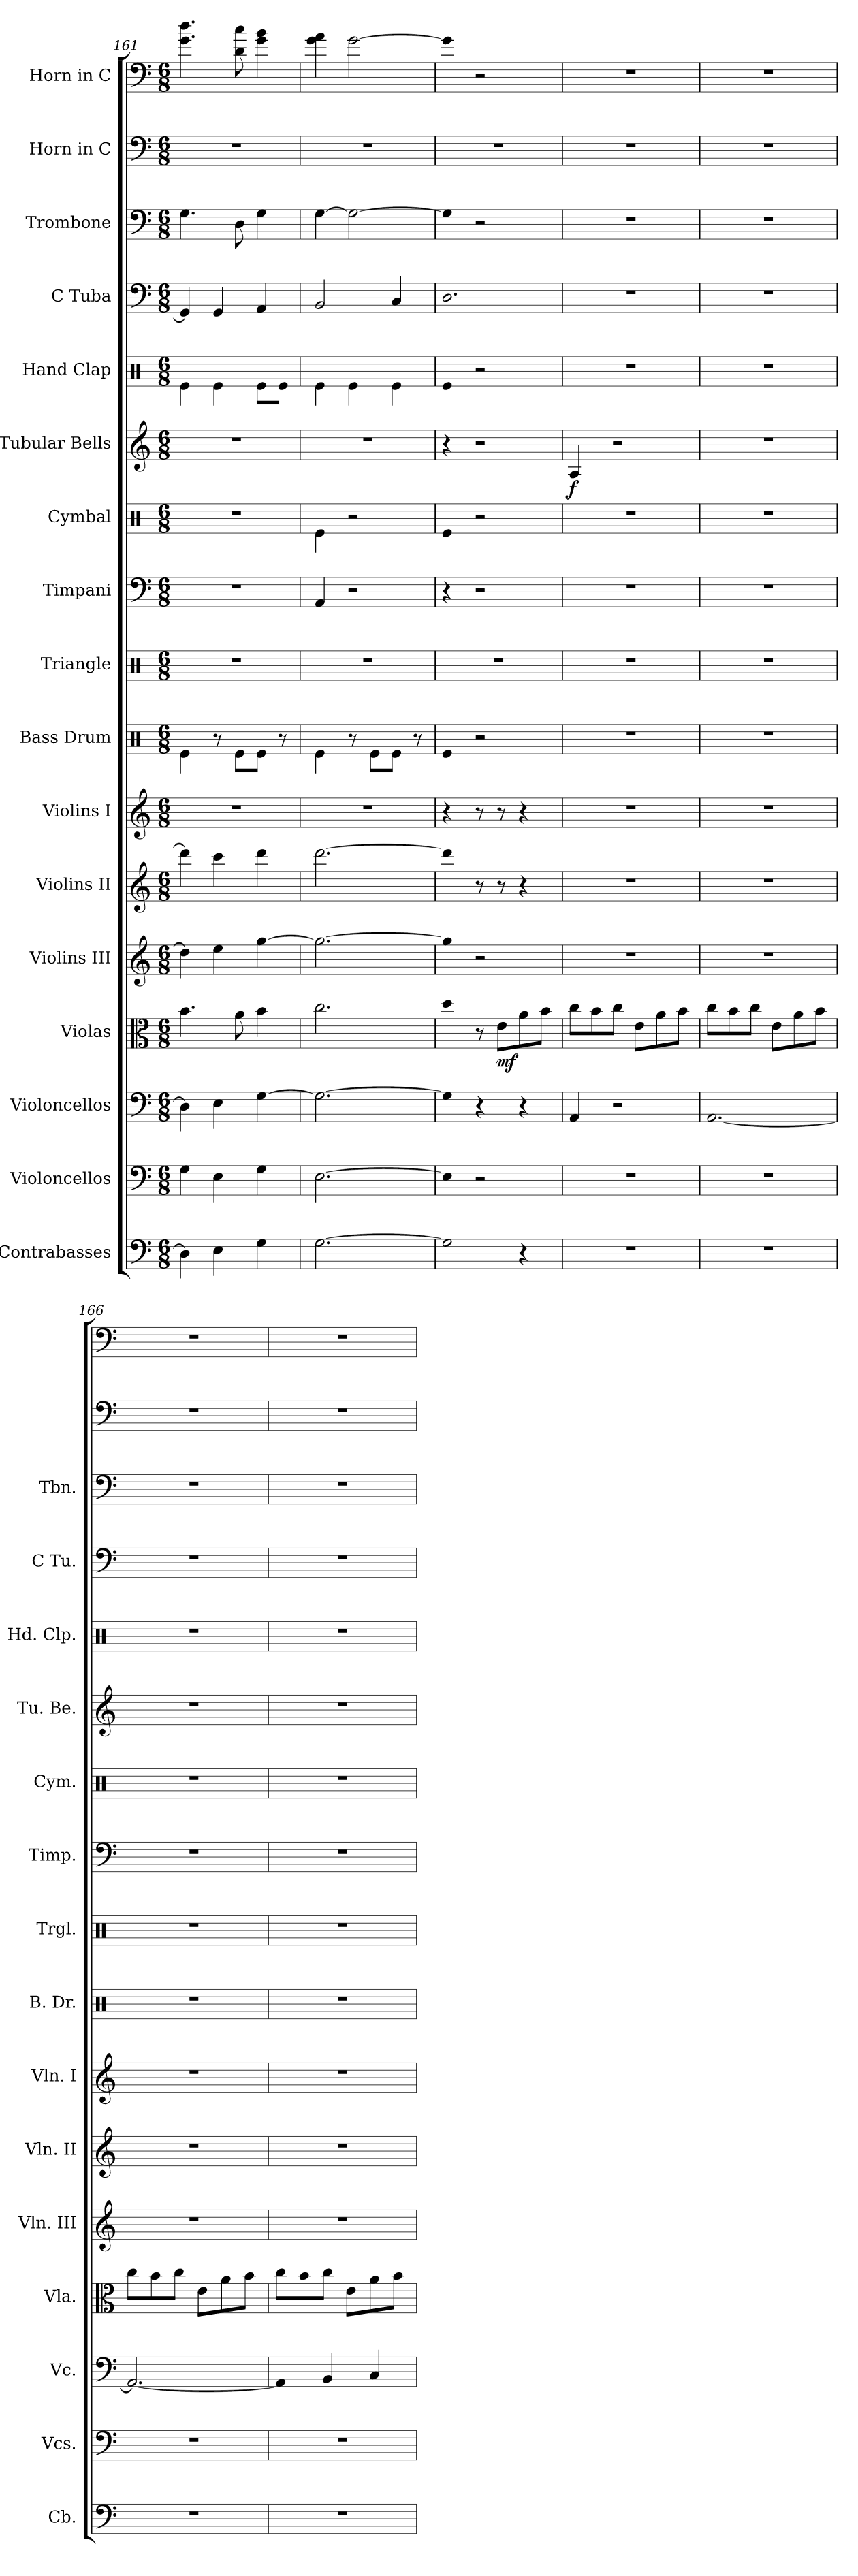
**kern	**kern	**kern	**kern	**dynam	**kern	**kern	**kern	**kern	**kern	**kern	**kern	**kern	**dynam	**kern	**kern	**kern	**kern	**kern
*part17	*part16	*part15	*part14	*part14	*part13	*part12	*part11	*part10	*part9	*part8	*part7	*part6	*part6	*part5	*part4	*part3	*part2	*part1
*staff17	*staff16	*staff15	*staff14	*staff14	*staff13	*staff12	*staff11	*staff10	*staff9	*staff8	*staff7	*staff6	*staff6	*staff5	*staff4	*staff3	*staff2	*staff1
*I"Contrabasses	*I"Violoncellos	*I"Violoncellos	*I"Violas	*	*I"Violins III	*I"Violins II	*I"Violins I	*I"Bass Drum	*I"Triangle	*I"Timpani	*I"Cymbal	*I"Tubular Bells	*	*I"Hand Clap	*I"C Tuba	*I"Trombone	*I"Horn in C	*I"Horn in C
*I'Cb.	*I'Vcs.	*I'Vc.	*I'Vla.	*	*I'Vln. III	*I'Vln. II	*I'Vln. I	*I'B. Dr.	*I'Trgl.	*I'Timp.	*I'Cym.	*I'Tu. Be.	*	*I'Hd. Clp.	*I'C Tu.	*I'Tbn.	*	*
*clefF4	*clefF4	*clefF4	*clefC3	*	*clefG2	*clefG2	*clefG2	*clefX	*clefX	*clefF4	*clefX	*clefG2	*	*clefX	*clefF4	*clefF4	*clefF4	*clefF4
*ITrd7c12	*	*	*	*	*	*	*	*	*	*	*	*	*	*	*	*	*ITrd7c12	*ITrd7c12
*k[]	*k[]	*k[]	*k[]	*	*k[]	*k[]	*k[]	*k[]	*k[]	*k[]	*k[]	*k[]	*	*k[]	*k[]	*k[]	*k[]	*k[]
*M6/8	*M6/8	*M6/8	*M6/8	*	*M6/8	*M6/8	*M6/8	*M6/8	*M6/8	*M6/8	*M6/8	*M6/8	*	*M6/8	*M6/8	*M6/8	*M6/8	*M6/8
=161	=161	=161	=161	=161	=161	=161	=161	=161	=161	=161	=161	=161	=161	=161	=161	=161	=161	=161
4DD\]	4G\	4D\]	4.b\	.	4dd\]	4ddd\]	2.r	4Re\	2.r	2.r	2.r	2.r	.	4Re\	4GG/]	4.G\	2.r	4.G\ 4.d\
4EE\	4E\	4E\	.	.	4ee\	4ccc\	.	8r	.	.	.	.	.	4Re\	4GG/	.	.	.
.	.	.	8a\	.	.	.	.	8Re\L	.	.	.	.	.	.	.	8D\	.	8D\ 8c\
4GG\	4G\	[4G\	4b\	.	[4gg\	4ddd\	.	8Re\J	.	.	.	.	.	8Re\L	4AA/	4G\	.	4G\ 4B\
.	.	.	.	.	.	.	.	8r	.	.	.	.	.	8Re\J	.	.	.	.
=162	=162	=162	=162	=162	=162	=162	=162	=162	=162	=162	=162	=162	=162	=162	=162	=162	=162	=162
[2.GG\	[2.E\	2.G\_	2.cc\	.	2.gg\_	[2.ddd\	2.r	4Re\	2.r	4AA/	4Re\	2.r	.	4Re\	2BB/	[4G\	2.r	4G\ 4A\
.	.	.	.	.	.	.	.	8r	.	2r	2r	.	.	4Re\	.	2G\_	.	[2G\
.	.	.	.	.	.	.	.	8Re\L	.	.	.	.	.	.	.	.	.	.
.	.	.	.	.	.	.	.	8Re\J	.	.	.	.	.	4Re\	4C/	.	.	.
.	.	.	.	.	.	.	.	8r	.	.	.	.	.	.	.	.	.	.
=163	=163	=163	=163	=163	=163	=163	=163	=163	=163	=163	=163	=163	=163	=163	=163	=163	=163	=163
2GG\]	4E\]	4G\]	4dd\	.	4gg\]	4ddd\]	4r	4Re\	2.r	4r	4Re\	4r	.	4Re\	2.D\	4G\]	2.r	4G\]
.	2r	4r	8r	.	2r	8r	8r	2r	.	2r	2r	2r	.	2r	.	2r	.	2r
!	!	!	!	!LO:DY:b	!	!	!	!	!	!	!	!	!	!	!	!	!	!
.	.	.	8e\L	mf	.	8r	8r	.	.	.	.	.	.	.	.	.	.	.
4r	.	4r	8a\	.	.	4r	4r	.	.	.	.	.	.	.	.	.	.	.
.	.	.	8b\J	.	.	.	.	.	.	.	.	.	.	.	.	.	.	.
=164	=164	=164	=164	=164	=164	=164	=164	=164	=164	=164	=164	=164	=164	=164	=164	=164	=164	=164
!	!	!	!	!	!	!	!	!	!	!	!	!	!LO:DY:b	!	!	!	!	!
2.r	2.r	4AA/	8cc\L	.	2.r	2.r	2.r	2.r	2.r	2.r	2.r	4A/	f	2.r	2.r	2.r	2.r	2.r
.	.	.	8b\	.	.	.	.	.	.	.	.	.	.	.	.	.	.	.
.	.	2r	8cc\J	.	.	.	.	.	.	.	.	2r	.	.	.	.	.	.
.	.	.	8e\L	.	.	.	.	.	.	.	.	.	.	.	.	.	.	.
.	.	.	8a\	.	.	.	.	.	.	.	.	.	.	.	.	.	.	.
.	.	.	8b\J	.	.	.	.	.	.	.	.	.	.	.	.	.	.	.
=165	=165	=165	=165	=165	=165	=165	=165	=165	=165	=165	=165	=165	=165	=165	=165	=165	=165	=165
2.r	2.r	[2.AA/	8cc\L	.	2.r	2.r	2.r	2.r	2.r	2.r	2.r	2.r	.	2.r	2.r	2.r	2.r	2.r
.	.	.	8b\	.	.	.	.	.	.	.	.	.	.	.	.	.	.	.
.	.	.	8cc\J	.	.	.	.	.	.	.	.	.	.	.	.	.	.	.
.	.	.	8e\L	.	.	.	.	.	.	.	.	.	.	.	.	.	.	.
.	.	.	8a\	.	.	.	.	.	.	.	.	.	.	.	.	.	.	.
.	.	.	8b\J	.	.	.	.	.	.	.	.	.	.	.	.	.	.	.
=166	=166	=166	=166	=166	=166	=166	=166	=166	=166	=166	=166	=166	=166	=166	=166	=166	=166	=166
2.r	2.r	2.AA/_	8cc\L	.	2.r	2.r	2.r	2.r	2.r	2.r	2.r	2.r	.	2.r	2.r	2.r	2.r	2.r
.	.	.	8b\	.	.	.	.	.	.	.	.	.	.	.	.	.	.	.
.	.	.	8cc\J	.	.	.	.	.	.	.	.	.	.	.	.	.	.	.
.	.	.	8e\L	.	.	.	.	.	.	.	.	.	.	.	.	.	.	.
.	.	.	8a\	.	.	.	.	.	.	.	.	.	.	.	.	.	.	.
.	.	.	8b\J	.	.	.	.	.	.	.	.	.	.	.	.	.	.	.
=167	=167	=167	=167	=167	=167	=167	=167	=167	=167	=167	=167	=167	=167	=167	=167	=167	=167	=167
2.r	2.r	4AA/]	8cc\L	.	2.r	2.r	2.r	2.r	2.r	2.r	2.r	2.r	.	2.r	2.r	2.r	2.r	2.r
.	.	.	8b\	.	.	.	.	.	.	.	.	.	.	.	.	.	.	.
.	.	4BB/	8cc\J	.	.	.	.	.	.	.	.	.	.	.	.	.	.	.
.	.	.	8e\L	.	.	.	.	.	.	.	.	.	.	.	.	.	.	.
.	.	4C/	8a\	.	.	.	.	.	.	.	.	.	.	.	.	.	.	.
.	.	.	8b\J	.	.	.	.	.	.	.	.	.	.	.	.	.	.	.
=	=	=	=	=	=	=	=	=	=	=	=	=	=	=	=	=	=	=
*-	*-	*-	*-	*-	*-	*-	*-	*-	*-	*-	*-	*-	*-	*-	*-	*-	*-	*-
